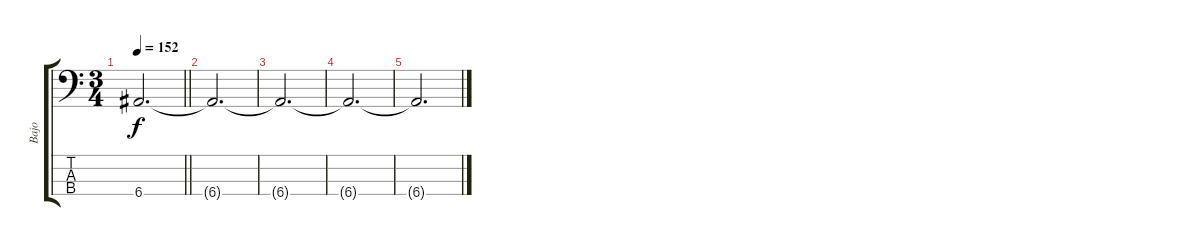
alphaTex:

\track ("Bajo" "Bajo") {instrument electricbassfinger}
\staff {score tabs}
\tuning (G2 D2 A1 E1) {hide}
\ts (3 4)
\tempo 152
\clef f4
\barLineRight lightlight
\ks c
6.4.2{d dy f} |
6.4{t}.2{d} |
6.4{t}.2{d} |
6.4{t}.2{d} |
6.4{t}.2{d}
